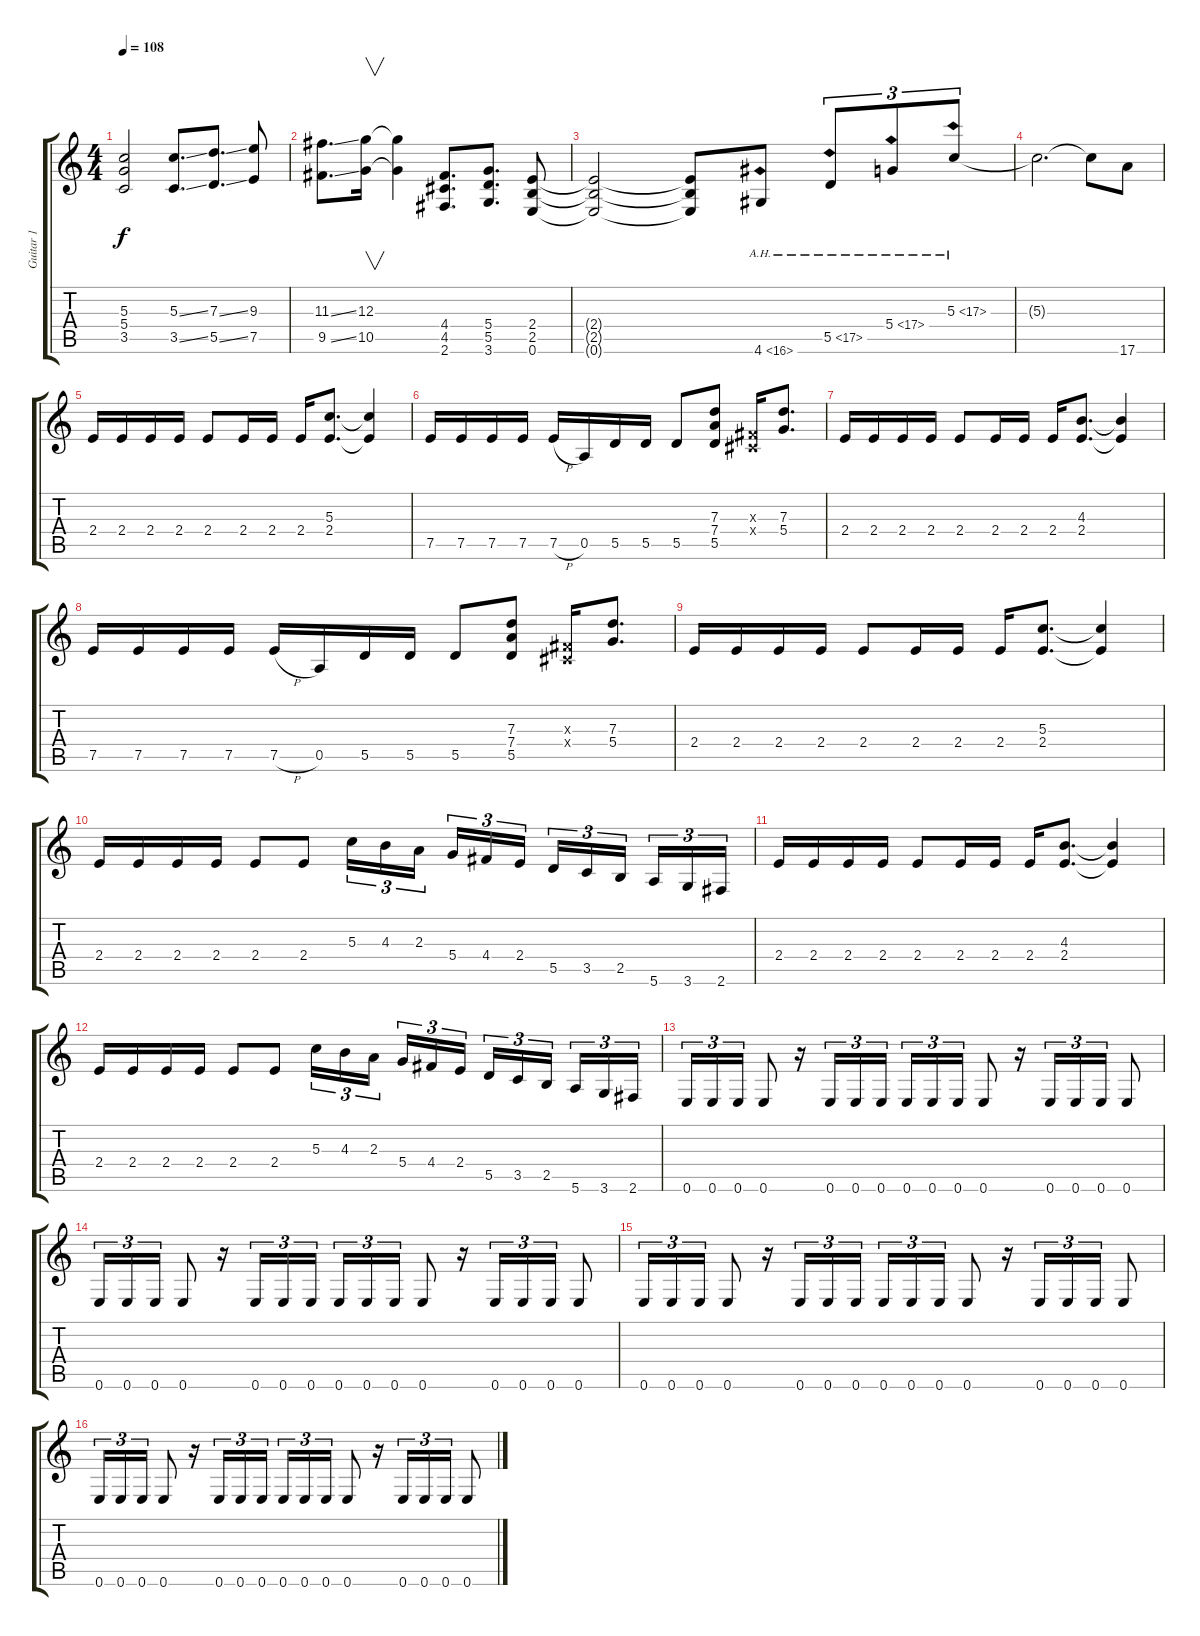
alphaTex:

\track ("Guitar 1" "Guitar 1") {instrument overdrivenguitar}
\staff {score tabs}
\tuning (E4 B3 G3 D3 A2 E2) {hide}
\ts (4 4)
\tempo 108
\clef g2
\ks c
(5.3{t} 5.4{t} 3.5{t}).2{dy f} (5.3{ss} 3.5{ss}).8{d} (7.3{ss} 5.5{ss}).8{d} (9.3 7.5).8 |
(11.3{ss} 9.5{ss}).8{d} (12.3 10.5).16{v} (12.3{t} 10.5{t}).4 (4.4 4.5 2.6).8{d} (5.4 5.5 3.6).8{d} (2.4 2.5 0.6).8 |
(2.4{t} 2.5{t} 0.6{t}).2 (2.4{t} 2.5{t} 0.6{t}).8 4.6{ah 12}.8 5.5{ah 12}.8{tu (3 2)} 5.4{ah 12}.8{tu (3 2)} 5.3{ah 12}.8{tu (3 2)} |
5.3{t}.2{d} 5.3{t}.8 17.6.8 |
2.4.16 2.4.16 2.4.16 2.4.16 2.4.8 2.4.16 2.4.16 2.4.16 (5.3 2.4).8{d} (5.3{t} 2.4{t}).4 |
7.5.16 7.5.16 7.5.16 7.5.16 7.5{h}.16 0.5.16 5.5.16 5.5.16 5.5.8 (7.3 7.4 5.5).8 (-1.3{x} -1.4{x}).16 (7.3 5.4).8{d} |
2.4.16 2.4.16 2.4.16 2.4.16 2.4.8 2.4.16 2.4.16 2.4.16 (4.3 2.4).8{d} (4.3{t} 2.4{t}).4 |
7.5.16 7.5.16 7.5.16 7.5.16 7.5{h}.16 0.5.16 5.5.16 5.5.16 5.5.8 (7.3 7.4 5.5).8 (-1.3{x} -1.4{x}).16 (7.3 5.4).8{d} |
2.4.16 2.4.16 2.4.16 2.4.16 2.4.8 2.4.16 2.4.16 2.4.16 (5.3 2.4).8{d} (5.3{t} 2.4{t}).4 |
2.4.16 2.4.16 2.4.16 2.4.16 2.4.8 2.4.8 5.3.16{tu (3 2)} 4.3.16{tu (3 2)} 2.3.16{tu (3 2) beam splitsecondary} 5.4.16{tu (3 2)} 4.4.16{tu (3 2)} 2.4.16{tu (3 2)} 5.5.16{tu (3 2)} 3.5.16{tu (3 2)} 2.5.16{tu (3 2) beam splitsecondary} 5.6.16{tu (3 2)} 3.6.16{tu (3 2)} 2.6.16{tu (3 2)} |
2.4.16 2.4.16 2.4.16 2.4.16 2.4.8 2.4.16 2.4.16 2.4.16 (4.3 2.4).8{d} (4.3{t} 2.4{t}).4 |
2.4.16 2.4.16 2.4.16 2.4.16 2.4.8 2.4.8 5.3.16{tu (3 2)} 4.3.16{tu (3 2)} 2.3.16{tu (3 2) beam splitsecondary} 5.4.16{tu (3 2)} 4.4.16{tu (3 2)} 2.4.16{tu (3 2)} 5.5.16{tu (3 2)} 3.5.16{tu (3 2)} 2.5.16{tu (3 2) beam splitsecondary} 5.6.16{tu (3 2)} 3.6.16{tu (3 2)} 2.6.16{tu (3 2)} |
0.6.16{tu (3 2)} 0.6.16{tu (3 2)} 0.6.16{tu (3 2)} 0.6.8 r.16 0.6.16{tu (3 2)} 0.6.16{tu (3 2)} 0.6.16{tu (3 2) beam splitsecondary} 0.6.16{tu (3 2)} 0.6.16{tu (3 2)} 0.6.16{tu (3 2)} 0.6.8 r.16 0.6.16{tu (3 2)} 0.6.16{tu (3 2)} 0.6.16{tu (3 2)} 0.6.8 |
0.6.16{tu (3 2)} 0.6.16{tu (3 2)} 0.6.16{tu (3 2)} 0.6.8 r.16 0.6.16{tu (3 2)} 0.6.16{tu (3 2)} 0.6.16{tu (3 2) beam splitsecondary} 0.6.16{tu (3 2)} 0.6.16{tu (3 2)} 0.6.16{tu (3 2)} 0.6.8 r.16 0.6.16{tu (3 2)} 0.6.16{tu (3 2)} 0.6.16{tu (3 2)} 0.6.8 |
0.6.16{tu (3 2)} 0.6.16{tu (3 2)} 0.6.16{tu (3 2)} 0.6.8 r.16 0.6.16{tu (3 2)} 0.6.16{tu (3 2)} 0.6.16{tu (3 2) beam splitsecondary} 0.6.16{tu (3 2)} 0.6.16{tu (3 2)} 0.6.16{tu (3 2)} 0.6.8 r.16 0.6.16{tu (3 2)} 0.6.16{tu (3 2)} 0.6.16{tu (3 2)} 0.6.8 |
0.6.16{tu (3 2)} 0.6.16{tu (3 2)} 0.6.16{tu (3 2)} 0.6.8 r.16 0.6.16{tu (3 2)} 0.6.16{tu (3 2)} 0.6.16{tu (3 2) beam splitsecondary} 0.6.16{tu (3 2)} 0.6.16{tu (3 2)} 0.6.16{tu (3 2)} 0.6.8 r.16 0.6.16{tu (3 2)} 0.6.16{tu (3 2)} 0.6.16{tu (3 2)} 0.6.8
